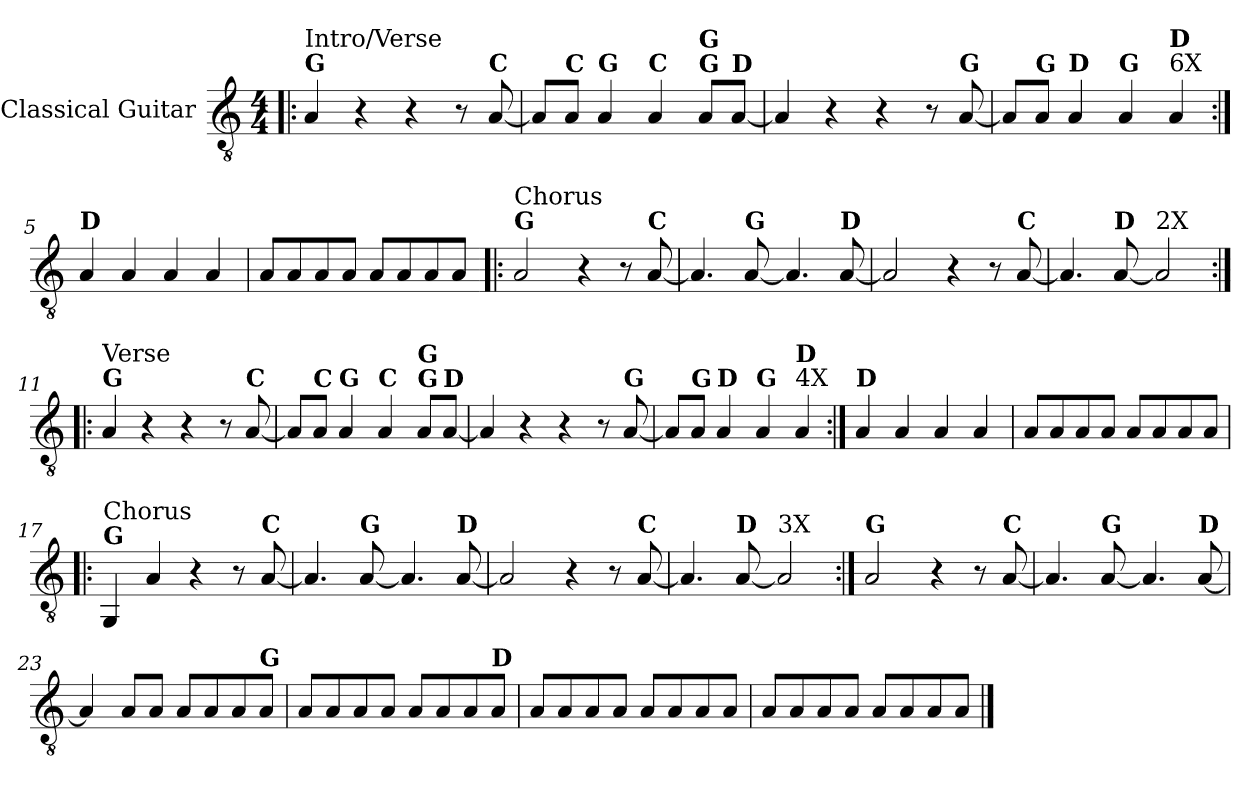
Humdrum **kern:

**kern
*part1
*staff1
*I"Classical Guitar
*I'Guit.
*clefGv2
*k[]
*M4/4
=1!|:
!LO:TX:a:B:t=G
!LO:TX:a:t=Intro/Verse
4A/
4r
4r
8r
!LO:TX:a:B:t=C
[8A/
=2
8A/L]
!LO:TX:a:B:t=C
8A/J
!LO:TX:a:B:t=G
4A/
!LO:TX:a:B:t=C
4A/
!LO:TX:a:B:t=G
!LO:TX:a:B:t=G
8A/L
!LO:TX:a:B:t=D
[8A/J
=3
4A/]
4r
4r
8r
!LO:TX:a:B:t=G
[8A/
=4
8A/L]
!LO:TX:a:B:t=G
8A/J
!LO:TX:a:B:t=D
4A/
!LO:TX:a:B:t=G
4A/
!LO:TX:a:t=6X
!LO:TX:a:B:t=D
4A/
!!LO:LB:g=z
=5:|!
!LO:TX:a:B:t=D
4A/
4A/
4A/
4A/
=6
8A/L
8A/
8A/
8A/J
8A/L
8A/
8A/
8A/J
!!LO:LB:g=z
=7!|:
!LO:TX:a:B:t=G
!LO:TX:a:t=Chorus
2A/
4r
8r
!LO:TX:a:B:t=C
[8A/
=8
4.A/]
!LO:TX:a:B:t=G
[8A/
4.A/]
!LO:TX:a:B:t=D
[8A/
=9
2A/]
4r
8r
!LO:TX:a:B:t=C
[8A/
=10
4.A/]
!LO:TX:a:B:t=D
[8A/
!LO:TX:a:t=2X
2A/]
!!LO:LB:g=z
=11:|!|:
!LO:TX:a:B:t=G
!LO:TX:a:t=Verse
4A/
4r
4r
8r
!LO:TX:a:B:t=C
[8A/
=12
8A/L]
!LO:TX:a:B:t=C
8A/J
!LO:TX:a:B:t=G
4A/
!LO:TX:a:B:t=C
4A/
!LO:TX:a:B:t=G
!LO:TX:a:B:t=G
8A/L
!LO:TX:a:B:t=D
[8A/J
=13
4A/]
4r
4r
8r
!LO:TX:a:B:t=G
[8A/
=14
8A/L]
!LO:TX:a:B:t=G
8A/J
!LO:TX:a:B:t=D
4A/
!LO:TX:a:B:t=G
4A/
!LO:TX:a:t=4X
!LO:TX:a:B:t=D
4A/
!!LO:LB:g=z
=15:|!
!LO:TX:a:B:t=D
4A/
4A/
4A/
4A/
=16
8A/L
8A/
8A/
8A/J
8A/L
8A/
8A/
8A/J
!!LO:LB:g=z
=17!|:
!LO:TX:a:B:t=G
!LO:TX:a:t=Chorus
4GG/
4A/
4r
8r
!LO:TX:a:B:t=C
[8A/
=18
4.A/]
!LO:TX:a:B:t=G
[8A/
4.A/]
!LO:TX:a:B:t=D
[8A/
=19
2A/]
4r
8r
!LO:TX:a:B:t=C
[8A/
=20
4.A/]
!LO:TX:a:B:t=D
[8A/
!LO:TX:a:t=3X
2A/]
!!LO:LB:g=z
=21:|!
!LO:TX:a:B:t=G
2A/
4r
8r
!LO:TX:a:B:t=C
[8A/
=22
4.A/]
!LO:TX:a:B:t=G
[8A/
4.A/]
!LO:TX:a:B:t=D
[8A/
=23
4A/]
8A/L
8A/J
8A/L
8A/
8A/
!LO:TX:a:B:t=G
8A/J
!!LO:LB:g=z
=24
8A/L
8A/
8A/
8A/J
8A/L
8A/
8A/
!LO:TX:a:B:t=D
8A/J
=25
8A/L
8A/
8A/
8A/J
8A/L
8A/
8A/
8A/J
=26
8A/L
8A/
8A/
8A/J
8A/L
8A/
8A/
8A/J
==
*-
